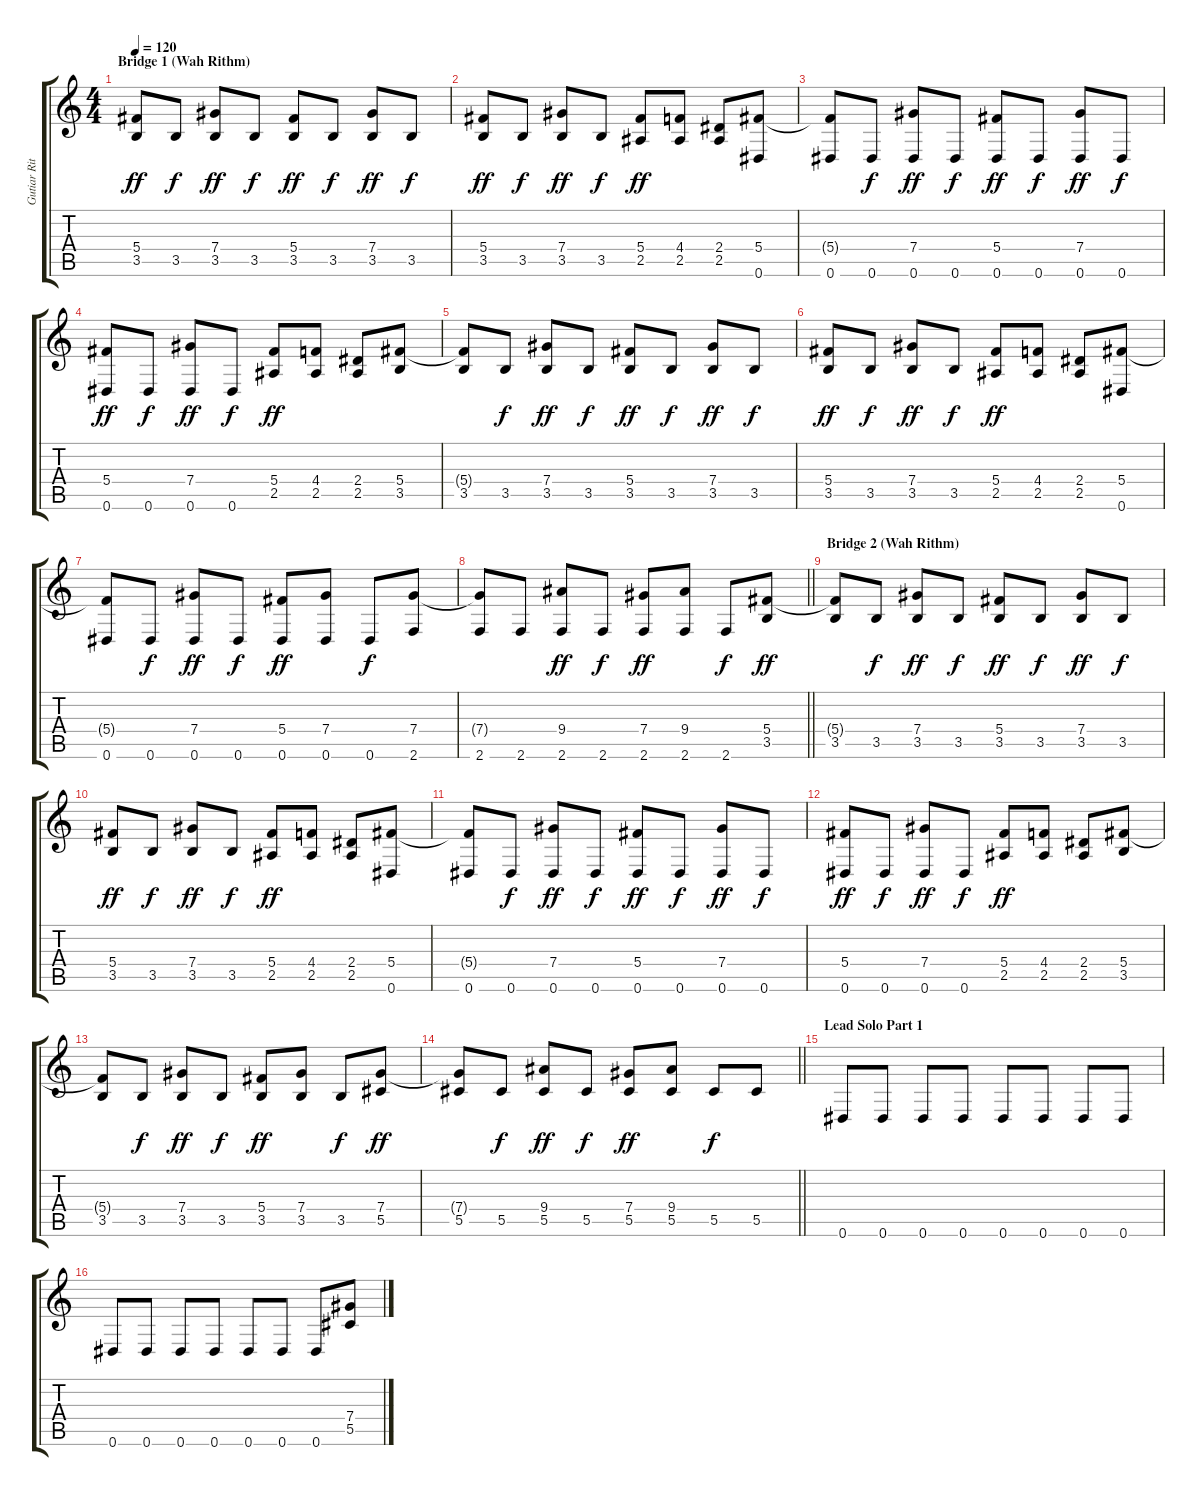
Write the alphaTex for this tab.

\track ("Gutiar Rithm 1" "Gutiar Rit") {instrument distortionguitar}
\staff {score tabs}
\tuning (Eb4 Bb3 Gb3 Db3 Ab2 Eb2) {hide}
\ts (4 4)
\section ("" "Bridge 1 (Wah Rithm)")
\tempo 120
\clef g2
\ks c
(5.4 3.5).8{dy ff} 3.5.8{dy f} (7.4 3.5).8{dy ff} 3.5.8{dy f} (5.4 3.5).8{dy ff} 3.5.8{dy f} (7.4 3.5).8{dy ff} 3.5.8{dy f} |
(5.4 3.5).8{dy ff} 3.5.8{dy f} (7.4 3.5).8{dy ff} 3.5.8{dy f} (5.4 2.5).8{dy ff} (4.4 2.5).8 (2.4 2.5).8 (5.4 0.6).8 |
(5.4{t} 0.6).8 0.6.8{dy f} (7.4 0.6).8{dy ff} 0.6.8{dy f} (5.4 0.6).8{dy ff} 0.6.8{dy f} (7.4 0.6).8{dy ff} 0.6.8{dy f} |
(5.4 0.6).8{dy ff} 0.6.8{dy f} (7.4 0.6).8{dy ff} 0.6.8{dy f} (5.4 2.5).8{dy ff} (4.4 2.5).8 (2.4 2.5).8 (5.4 3.5).8 |
(5.4{t} 3.5).8 3.5.8{dy f} (7.4 3.5).8{dy ff} 3.5.8{dy f} (5.4 3.5).8{dy ff} 3.5.8{dy f} (7.4 3.5).8{dy ff} 3.5.8{dy f} |
(5.4 3.5).8{dy ff} 3.5.8{dy f} (7.4 3.5).8{dy ff} 3.5.8{dy f} (5.4 2.5).8{dy ff} (4.4 2.5).8 (2.4 2.5).8 (5.4 0.6).8 |
(5.4{t} 0.6).8 0.6.8{dy f} (7.4 0.6).8{dy ff} 0.6.8{dy f} (5.4 0.6).8{dy ff} (7.4 0.6).8 0.6.8{dy f} (7.4 2.6).8 |
\barLineRight lightlight
(7.4{t} 2.6).8 2.6.8 (9.4 2.6).8{dy ff} 2.6.8{dy f} (7.4 2.6).8{dy ff} (9.4 2.6).8 2.6.8{dy f} (5.4 3.5).8{dy ff} |
\section ("" "Bridge 2 (Wah Rithm)")
(5.4{t} 3.5).8 3.5.8{dy f} (7.4 3.5).8{dy ff} 3.5.8{dy f} (5.4 3.5).8{dy ff} 3.5.8{dy f} (7.4 3.5).8{dy ff} 3.5.8{dy f} |
(5.4 3.5).8{dy ff} 3.5.8{dy f} (7.4 3.5).8{dy ff} 3.5.8{dy f} (5.4 2.5).8{dy ff} (4.4 2.5).8 (2.4 2.5).8 (5.4 0.6).8 |
(5.4{t} 0.6).8 0.6.8{dy f} (7.4 0.6).8{dy ff} 0.6.8{dy f} (5.4 0.6).8{dy ff} 0.6.8{dy f} (7.4 0.6).8{dy ff} 0.6.8{dy f} |
(5.4 0.6).8{dy ff} 0.6.8{dy f} (7.4 0.6).8{dy ff} 0.6.8{dy f} (5.4 2.5).8{dy ff} (4.4 2.5).8 (2.4 2.5).8 (5.4 3.5).8 |
(5.4{t} 3.5).8 3.5.8{dy f} (7.4 3.5).8{dy ff} 3.5.8{dy f} (5.4 3.5).8{dy ff} (7.4 3.5).8 3.5.8{dy f} (7.4 5.5).8{dy ff} |
\barLineRight lightlight
(7.4{t} 5.5).8 5.5.8{dy f} (9.4 5.5).8{dy ff} 5.5.8{dy f} (7.4 5.5).8{dy ff} (9.4 5.5).8 5.5.8{dy f} 5.5.8 |
\section ("" "Lead Solo Part 1")
0.6.8 0.6.8 0.6.8 0.6.8 0.6.8 0.6.8 0.6.8 0.6.8 |
0.6.8 0.6.8 0.6.8 0.6.8 0.6.8 0.6.8 0.6.8 (7.4 5.5).8
